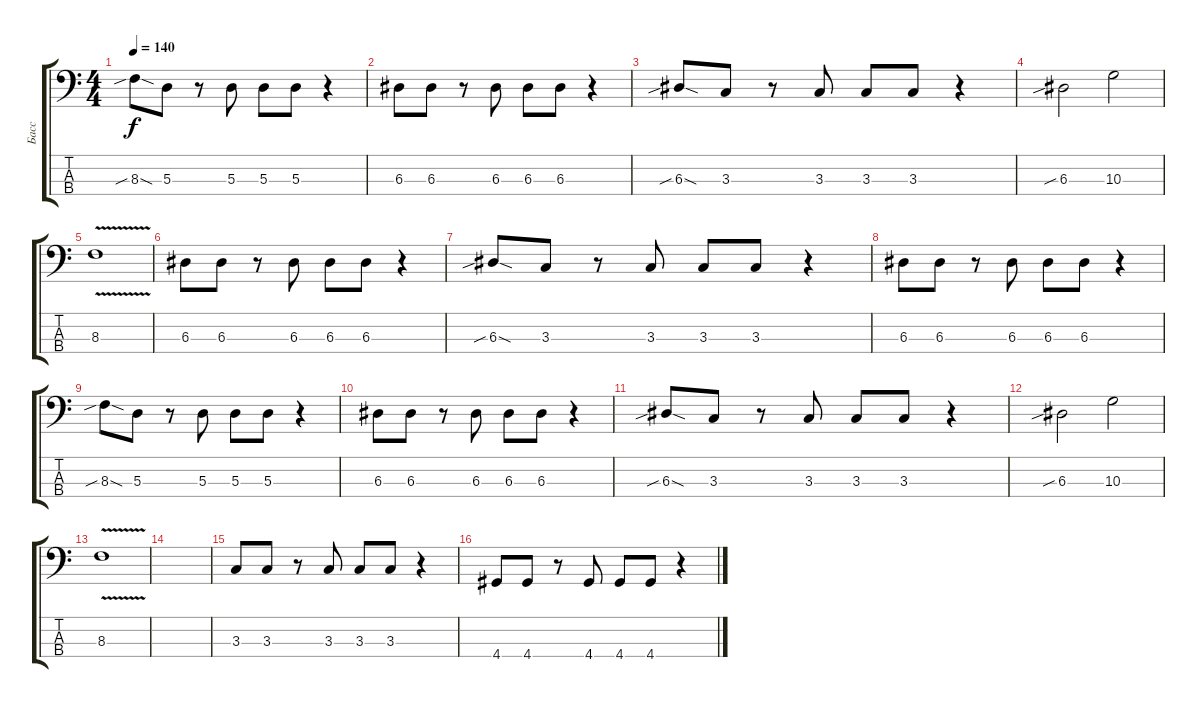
\track ("Басс" "Басс") {instrument electricbassfinger}
\staff {score tabs}
\tuning (G2 D2 A1 E1) {hide}
\ts (4 4)
\tempo 140
\clef f4
\ks c
8.3{sib sod}.8{dy f} 5.3.8 r.8 5.3.8 5.3.8 5.3.8 r.4 |
6.3.8 6.3.8 r.8 6.3.8 6.3.8 6.3.8 r.4 |
6.3{sib sod}.8 3.3.8 r.8 3.3.8 3.3.8 3.3.8 r.4 |
6.3{sib}.2 10.3.2 |
8.3{v}.1 |
6.3.8 6.3.8 r.8 6.3.8 6.3.8 6.3.8 r.4 |
6.3{sib sod}.8 3.3.8 r.8 3.3.8 3.3.8 3.3.8 r.4 |
6.3.8 6.3.8 r.8 6.3.8 6.3.8 6.3.8 r.4 |
8.3{sib sod}.8 5.3.8 r.8 5.3.8 5.3.8 5.3.8 r.4 |
6.3.8 6.3.8 r.8 6.3.8 6.3.8 6.3.8 r.4 |
6.3{sib sod}.8 3.3.8 r.8 3.3.8 3.3.8 3.3.8 r.4 |
6.3{sib}.2 10.3.2 |
8.3{v}.1 |
|
3.3.8 3.3.8 r.8 3.3.8 3.3.8 3.3.8 r.4 |
4.4.8 4.4.8 r.8 4.4.8 4.4.8 4.4.8 r.4
